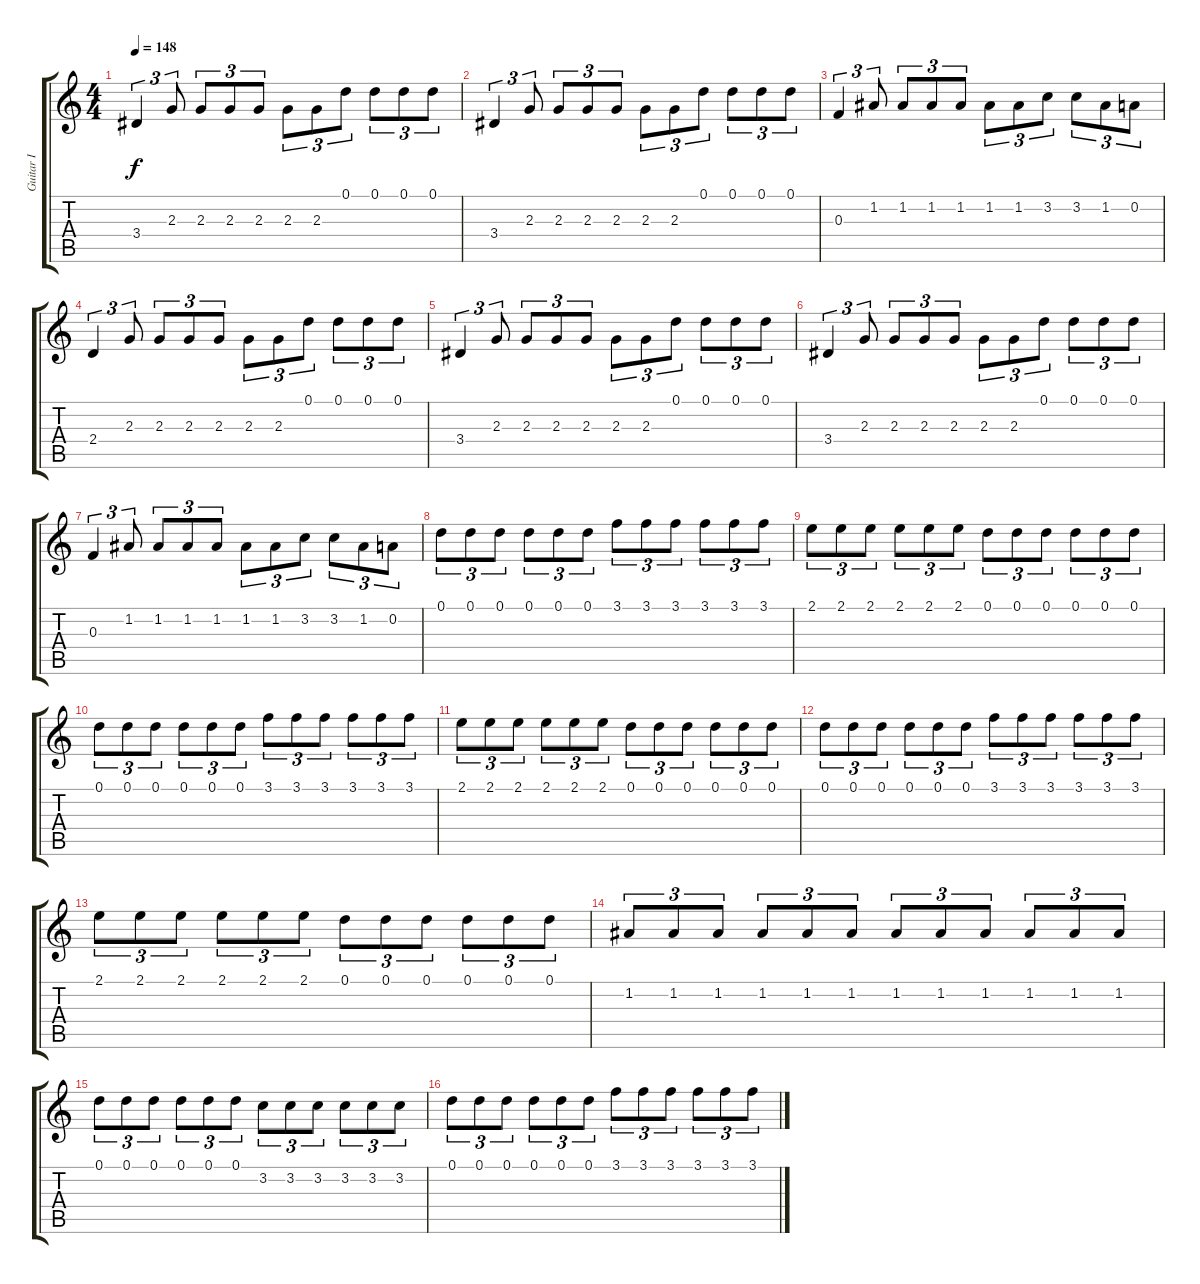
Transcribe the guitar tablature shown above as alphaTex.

\track ("Guitar I" "Guitar I") {instrument distortionguitar}
\staff {score tabs}
\tuning (D4 A3 F3 C3 G2 D2) {hide}
\ts (4 4)
\tempo 148
\clef g2
\ks c
3.4.4{tu (3 2) dy f} 2.3.8{tu (3 2)} 2.3.8{tu (3 2)} 2.3.8{tu (3 2)} 2.3.8{tu (3 2)} 2.3.8{tu (3 2)} 2.3.8{tu (3 2)} 0.1.8{tu (3 2)} 0.1.8{tu (3 2)} 0.1.8{tu (3 2)} 0.1.8{tu (3 2)} |
3.4.4{tu (3 2)} 2.3.8{tu (3 2)} 2.3.8{tu (3 2)} 2.3.8{tu (3 2)} 2.3.8{tu (3 2)} 2.3.8{tu (3 2)} 2.3.8{tu (3 2)} 0.1.8{tu (3 2)} 0.1.8{tu (3 2)} 0.1.8{tu (3 2)} 0.1.8{tu (3 2)} |
0.3.4{tu (3 2)} 1.2.8{tu (3 2)} 1.2.8{tu (3 2)} 1.2.8{tu (3 2)} 1.2.8{tu (3 2)} 1.2.8{tu (3 2)} 1.2.8{tu (3 2)} 3.2.8{tu (3 2)} 3.2.8{tu (3 2)} 1.2.8{tu (3 2)} 0.2.8{tu (3 2)} |
2.4.4{tu (3 2)} 2.3.8{tu (3 2)} 2.3.8{tu (3 2)} 2.3.8{tu (3 2)} 2.3.8{tu (3 2)} 2.3.8{tu (3 2)} 2.3.8{tu (3 2)} 0.1.8{tu (3 2)} 0.1.8{tu (3 2)} 0.1.8{tu (3 2)} 0.1.8{tu (3 2)} |
3.4.4{tu (3 2)} 2.3.8{tu (3 2)} 2.3.8{tu (3 2)} 2.3.8{tu (3 2)} 2.3.8{tu (3 2)} 2.3.8{tu (3 2)} 2.3.8{tu (3 2)} 0.1.8{tu (3 2)} 0.1.8{tu (3 2)} 0.1.8{tu (3 2)} 0.1.8{tu (3 2)} |
3.4.4{tu (3 2)} 2.3.8{tu (3 2)} 2.3.8{tu (3 2)} 2.3.8{tu (3 2)} 2.3.8{tu (3 2)} 2.3.8{tu (3 2)} 2.3.8{tu (3 2)} 0.1.8{tu (3 2)} 0.1.8{tu (3 2)} 0.1.8{tu (3 2)} 0.1.8{tu (3 2)} |
0.3.4{tu (3 2)} 1.2.8{tu (3 2)} 1.2.8{tu (3 2)} 1.2.8{tu (3 2)} 1.2.8{tu (3 2)} 1.2.8{tu (3 2)} 1.2.8{tu (3 2)} 3.2.8{tu (3 2)} 3.2.8{tu (3 2)} 1.2.8{tu (3 2)} 0.2.8{tu (3 2)} |
0.1.8{tu (3 2)} 0.1.8{tu (3 2)} 0.1.8{tu (3 2)} 0.1.8{tu (3 2)} 0.1.8{tu (3 2)} 0.1.8{tu (3 2)} 3.1.8{tu (3 2)} 3.1.8{tu (3 2)} 3.1.8{tu (3 2)} 3.1.8{tu (3 2)} 3.1.8{tu (3 2)} 3.1.8{tu (3 2)} |
2.1.8{tu (3 2)} 2.1.8{tu (3 2)} 2.1.8{tu (3 2)} 2.1.8{tu (3 2)} 2.1.8{tu (3 2)} 2.1.8{tu (3 2)} 0.1.8{tu (3 2)} 0.1.8{tu (3 2)} 0.1.8{tu (3 2)} 0.1.8{tu (3 2)} 0.1.8{tu (3 2)} 0.1.8{tu (3 2)} |
0.1.8{tu (3 2)} 0.1.8{tu (3 2)} 0.1.8{tu (3 2)} 0.1.8{tu (3 2)} 0.1.8{tu (3 2)} 0.1.8{tu (3 2)} 3.1.8{tu (3 2)} 3.1.8{tu (3 2)} 3.1.8{tu (3 2)} 3.1.8{tu (3 2)} 3.1.8{tu (3 2)} 3.1.8{tu (3 2)} |
2.1.8{tu (3 2)} 2.1.8{tu (3 2)} 2.1.8{tu (3 2)} 2.1.8{tu (3 2)} 2.1.8{tu (3 2)} 2.1.8{tu (3 2)} 0.1.8{tu (3 2)} 0.1.8{tu (3 2)} 0.1.8{tu (3 2)} 0.1.8{tu (3 2)} 0.1.8{tu (3 2)} 0.1.8{tu (3 2)} |
0.1.8{tu (3 2)} 0.1.8{tu (3 2)} 0.1.8{tu (3 2)} 0.1.8{tu (3 2)} 0.1.8{tu (3 2)} 0.1.8{tu (3 2)} 3.1.8{tu (3 2)} 3.1.8{tu (3 2)} 3.1.8{tu (3 2)} 3.1.8{tu (3 2)} 3.1.8{tu (3 2)} 3.1.8{tu (3 2)} |
2.1.8{tu (3 2)} 2.1.8{tu (3 2)} 2.1.8{tu (3 2)} 2.1.8{tu (3 2)} 2.1.8{tu (3 2)} 2.1.8{tu (3 2)} 0.1.8{tu (3 2)} 0.1.8{tu (3 2)} 0.1.8{tu (3 2)} 0.1.8{tu (3 2)} 0.1.8{tu (3 2)} 0.1.8{tu (3 2)} |
1.2.8{tu (3 2)} 1.2.8{tu (3 2)} 1.2.8{tu (3 2)} 1.2.8{tu (3 2)} 1.2.8{tu (3 2)} 1.2.8{tu (3 2)} 1.2.8{tu (3 2)} 1.2.8{tu (3 2)} 1.2.8{tu (3 2)} 1.2.8{tu (3 2)} 1.2.8{tu (3 2)} 1.2.8{tu (3 2)} |
0.1.8{tu (3 2)} 0.1.8{tu (3 2)} 0.1.8{tu (3 2)} 0.1.8{tu (3 2)} 0.1.8{tu (3 2)} 0.1.8{tu (3 2)} 3.2.8{tu (3 2)} 3.2.8{tu (3 2)} 3.2.8{tu (3 2)} 3.2.8{tu (3 2)} 3.2.8{tu (3 2)} 3.2.8{tu (3 2)} |
0.1.8{tu (3 2)} 0.1.8{tu (3 2)} 0.1.8{tu (3 2)} 0.1.8{tu (3 2)} 0.1.8{tu (3 2)} 0.1.8{tu (3 2)} 3.1.8{tu (3 2)} 3.1.8{tu (3 2)} 3.1.8{tu (3 2)} 3.1.8{tu (3 2)} 3.1.8{tu (3 2)} 3.1.8{tu (3 2)}
